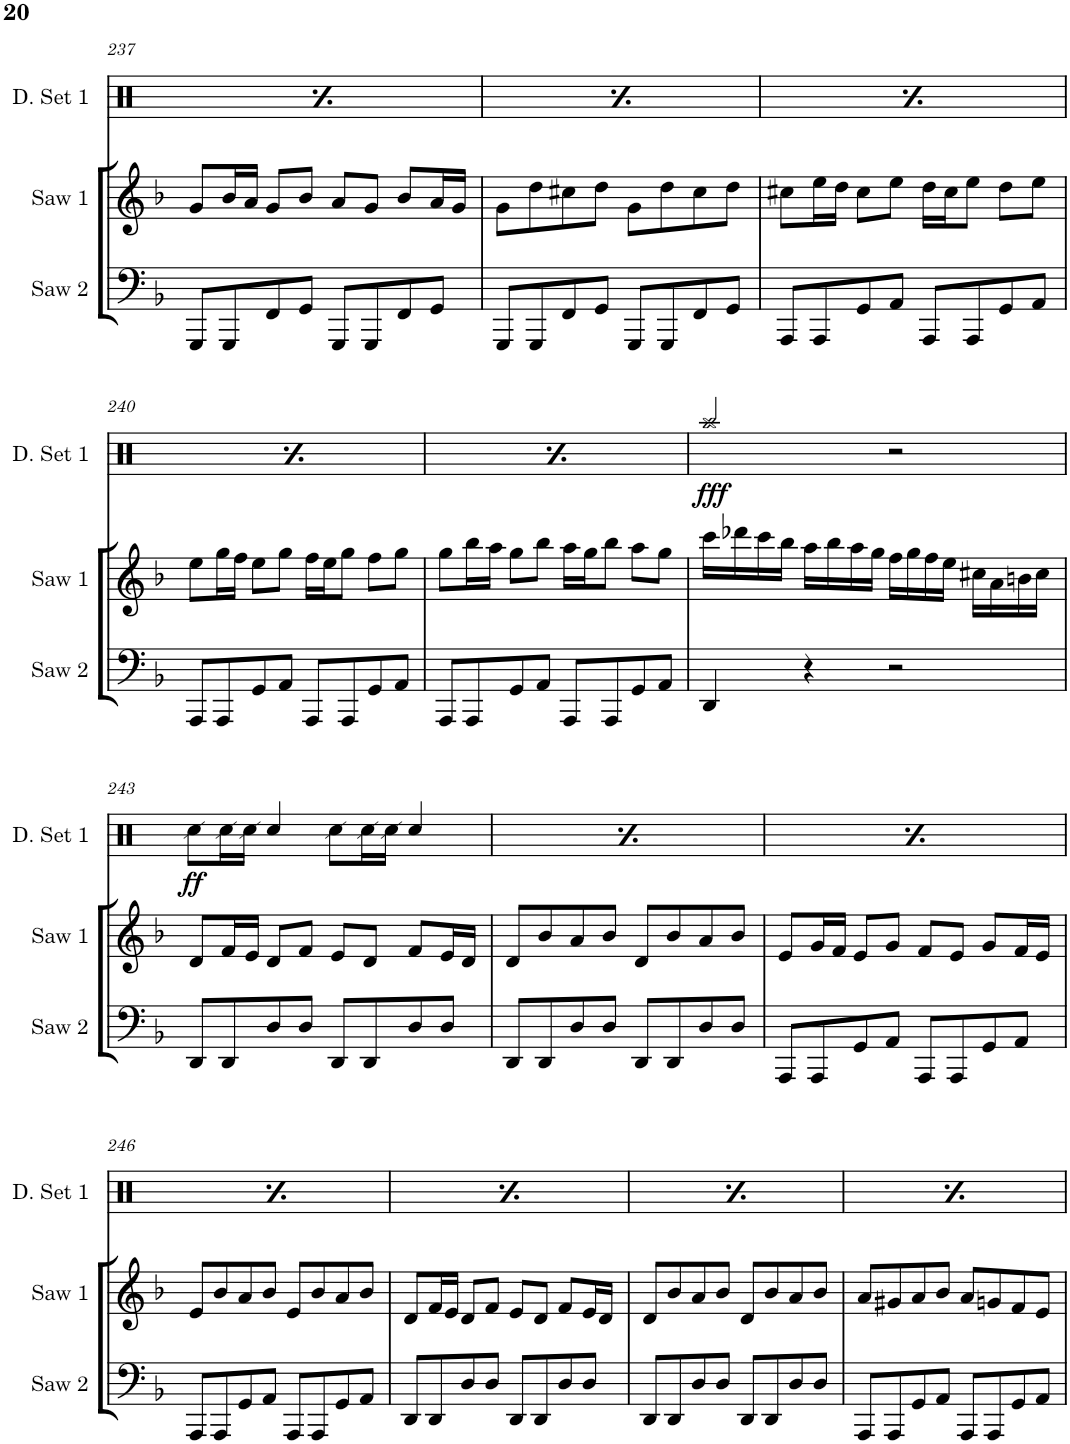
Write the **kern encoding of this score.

**kern	**kern	**kern	**dynam
*part3	*part2	*part1	*part1
*staff3	*staff2	*staff1	*staff1
*I"Saw Synthesizer 2	*I"Saw Synthesizer 1	*I"Drumset 1	*
*I'Saw 2	*I'Saw 1	*I'D. Set 1	*
!!LO:PB:g=z
*clefF4	*clefG2	*clefX	*
*k[b-]	*k[b-]	*k[]	*
*M4/4	*M4/4	*M4/4	*
*met(c)	*met(c)	*met(c)	*
=237	=237	=237	=237
8GGG/L	8g/L	8Rcc\L	.
8GGG/	16b-/L	16Rcc\L	.
.	16a/JJ	16Rcc\JJ	.
8FF/	8g/L	4Rcc/	.
8GG/J	8b-/J	.	.
8GGG/L	8a/L	8Rcc\L	.
8GGG/	8g/J	16Rcc\L	.
.	.	16Rcc\JJ	.
8FF/	8b-/L	4Rcc/	.
8GG/J	16a/L	.	.
.	16g/JJ	.	.
=238	=238	=238	=238
8GGG/L	8g\L	8Rcc\L	.
8GGG/	8dd\	16Rcc\L	.
.	.	16Rcc\JJ	.
8FF/	8cc#X\	4Rcc/	.
8GG/J	8dd\J	.	.
8GGG/L	8g\L	8Rcc\L	.
8GGG/	8dd\	16Rcc\L	.
.	.	16Rcc\JJ	.
8FF/	8cc#\	4Rcc/	.
8GG/J	8dd\J	.	.
=239	=239	=239	=239
8AAA/L	8cc#X\L	8Rcc\L	.
8AAA/	16ee\L	16Rcc\L	.
.	16dd\JJ	16Rcc\JJ	.
8GG/	8cc#\L	4Rcc/	.
8AA/J	8ee\J	.	.
8AAA/L	16dd\LL	8Rcc\L	.
.	16cc#\J	.	.
8AAA/	8ee\J	16Rcc\L	.
.	.	16Rcc\JJ	.
8GG/	8dd\L	4Rcc/	.
8AA/J	8ee\J	.	.
!!LO:LB:g=z
=240	=240	=240	=240
8AAA/L	8ee\L	8Rcc\L	.
8AAA/	16gg\L	16Rcc\L	.
.	16ff\JJ	16Rcc\JJ	.
8GG/	8ee\L	4Rcc/	.
8AA/J	8gg\J	.	.
8AAA/L	16ff\LL	8Rcc\L	.
.	16ee\J	.	.
8AAA/	8gg\J	16Rcc\L	.
.	.	16Rcc\JJ	.
8GG/	8ff\L	4Rcc/	.
8AA/J	8gg\J	.	.
=241	=241	=241	=241
8AAA/L	8gg\L	8Rcc\L	.
8AAA/	16bb-\L	16Rcc\L	.
.	16aa\JJ	16Rcc\JJ	.
8GG/	8gg\L	4Rcc/	.
8AA/J	8bb-\J	.	.
8AAA/L	16aa\LL	8Rcc\L	.
.	16gg\J	.	.
8AAA/	8bb-\J	16Rcc\L	.
.	.	16Rcc\JJ	.
8GG/	8aa\L	4Rcc/	.
8AA/J	8gg\J	.	.
=242	=242	=242	=242
!	!	!	!LO:DY:b
4DD/	16ccc\LL	2Raa/	fff
.	16ddd-X\	.	.
.	16ccc\	.	.
.	16bb-\JJ	.	.
4r	16aa\LL	.	.
.	16bb-\	.	.
.	16aa\	.	.
.	16gg\JJ	.	.
2r	16ff\LL	2r	.
.	16gg\	.	.
.	16ff\	.	.
.	16ee\JJ	.	.
.	16cc#X\LL	.	.
.	16a\	.	.
.	16bn\	.	.
.	16cc#\JJ	.	.
!!LO:LB:g=z
=243	=243	=243	=243
!	!	!	!LO:DY:b
8DD/L	8d/L	8Rcc\L	ff
8DD/	16f/L	16Rcc\L	.
.	16e/JJ	16Rcc\JJ	.
8D/	8d/L	4Rcc/	.
8D/J	8f/J	.	.
8DD/L	8e/L	8Rcc\L	.
8DD/	8d/J	16Rcc\L	.
.	.	16Rcc\JJ	.
8D/	8f/L	4Rcc/	.
8D/J	16e/L	.	.
.	16d/JJ	.	.
=244	=244	=244	=244
!	!	!	!LO:DY:b
8DD/L	8d/L	8Rcc\L	ff
8DD/	8b-/	16Rcc\L	.
.	.	16Rcc\JJ	.
8D/	8a/	4Rcc/	.
8D/J	8b-/J	.	.
8DD/L	8d/L	8Rcc\L	.
8DD/	8b-/	16Rcc\L	.
.	.	16Rcc\JJ	.
8D/	8a/	4Rcc/	.
8D/J	8b-/J	.	.
=245	=245	=245	=245
!	!	!	!LO:DY:b
8AAA/L	8e/L	8Rcc\L	ff
8AAA/	16g/L	16Rcc\L	.
.	16f/JJ	16Rcc\JJ	.
8GG/	8e/L	4Rcc/	.
8AA/J	8g/J	.	.
8AAA/L	8f/L	8Rcc\L	.
8AAA/	8e/J	16Rcc\L	.
.	.	16Rcc\JJ	.
8GG/	8g/L	4Rcc/	.
8AA/J	16f/L	.	.
.	16e/JJ	.	.
!!LO:LB:g=z
=246	=246	=246	=246
!	!	!	!LO:DY:b
8AAA/L	8e/L	8Rcc\L	ff
8AAA/	8b-/	16Rcc\L	.
.	.	16Rcc\JJ	.
8GG/	8a/	4Rcc/	.
8AA/J	8b-/J	.	.
8AAA/L	8e/L	8Rcc\L	.
8AAA/	8b-/	16Rcc\L	.
.	.	16Rcc\JJ	.
8GG/	8a/	4Rcc/	.
8AA/J	8b-/J	.	.
=247	=247	=247	=247
!	!	!	!LO:DY:b
8DD/L	8d/L	8Rcc\L	ff
8DD/	16f/L	16Rcc\L	.
.	16e/JJ	16Rcc\JJ	.
8D/	8d/L	4Rcc/	.
8D/J	8f/J	.	.
8DD/L	8e/L	8Rcc\L	.
8DD/	8d/J	16Rcc\L	.
.	.	16Rcc\JJ	.
8D/	8f/L	4Rcc/	.
8D/J	16e/L	.	.
.	16d/JJ	.	.
=248	=248	=248	=248
!	!	!	!LO:DY:b
8DD/L	8d/L	8Rcc\L	ff
8DD/	8b-/	16Rcc\L	.
.	.	16Rcc\JJ	.
8D/	8a/	4Rcc/	.
8D/J	8b-/J	.	.
8DD/L	8d/L	8Rcc\L	.
8DD/	8b-/	16Rcc\L	.
.	.	16Rcc\JJ	.
8D/	8a/	4Rcc/	.
8D/J	8b-/J	.	.
=249	=249	=249	=249
!	!	!	!LO:DY:b
8AAA/L	8a/L	8Rcc\L	ff
8AAA/	8g#X/	16Rcc\L	.
.	.	16Rcc\JJ	.
8GG/	8a/	4Rcc/	.
8AA/J	8b-/J	.	.
8AAA/L	8a/L	8Rcc\L	.
8AAA/	8gn/	16Rcc\L	.
.	.	16Rcc\JJ	.
8GG/	8f/	4Rcc/	.
8AA/J	8e/J	.	.
=	=	=	=
*-	*-	*-	*-
